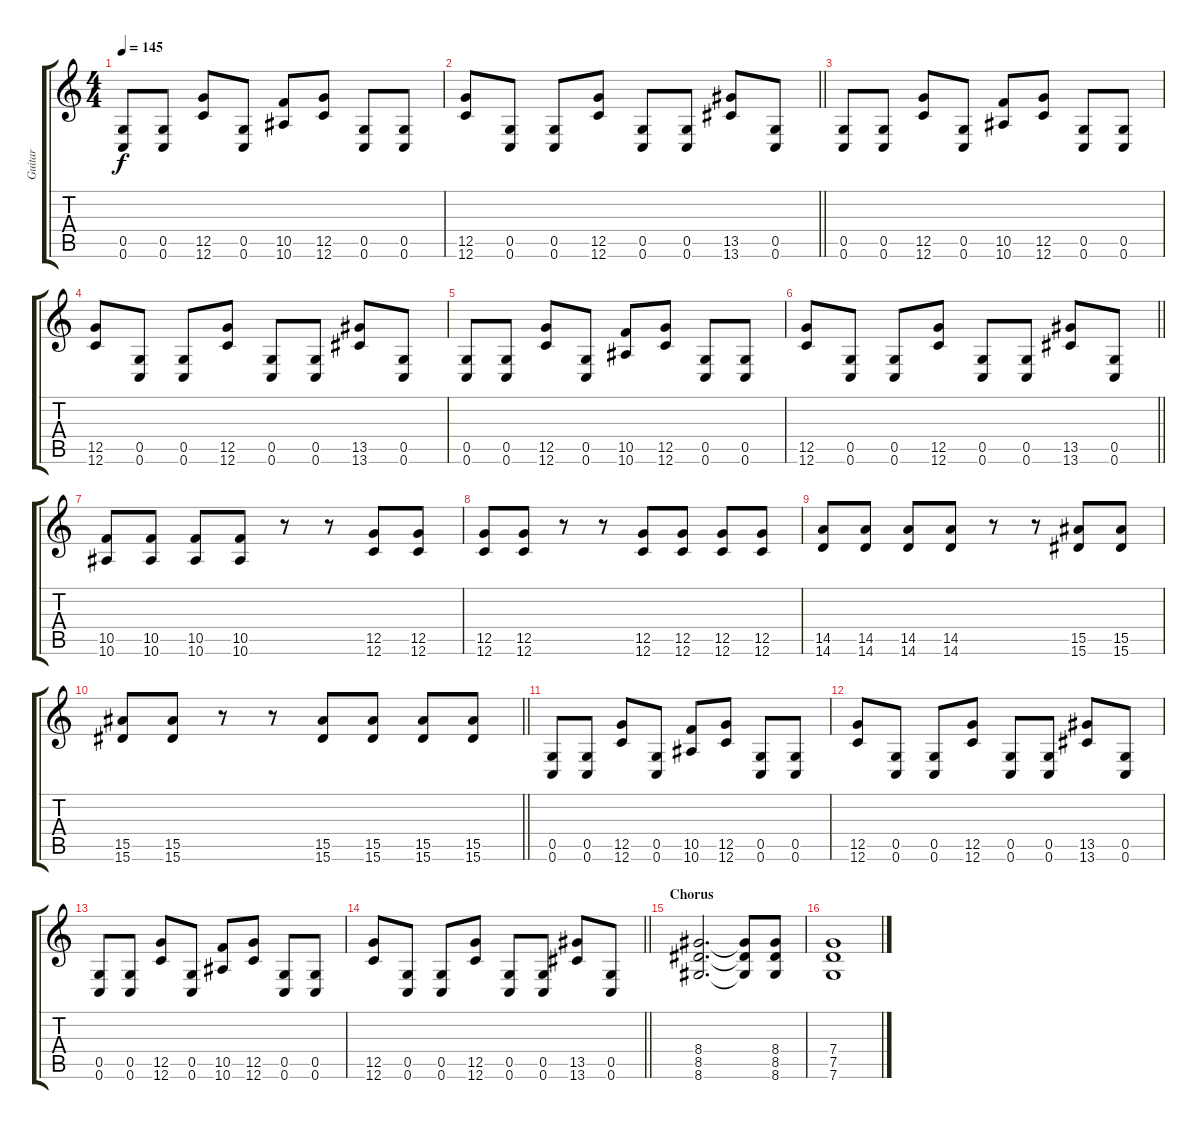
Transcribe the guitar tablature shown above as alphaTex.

\track ("Guitar" "Guitar") {instrument distortionguitar}
\staff {score tabs}
\tuning (D4 A3 F3 C3 G2 C2) {hide}
\ts (4 4)
\tempo 145
\clef g2
\ks c
(0.5 0.6).8{dy f} (0.5 0.6).8 (12.5 12.6).8 (0.5 0.6).8 (10.5 10.6).8 (12.5 12.6).8 (0.5 0.6).8 (0.5 0.6).8 |
\barLineRight lightlight
(12.5 12.6).8 (0.5 0.6).8 (0.5 0.6).8 (12.5 12.6).8 (0.5 0.6).8 (0.5 0.6).8 (13.5 13.6).8 (0.5 0.6).8 |
(0.5 0.6).8 (0.5 0.6).8 (12.5 12.6).8 (0.5 0.6).8 (10.5 10.6).8 (12.5 12.6).8 (0.5 0.6).8 (0.5 0.6).8 |
(12.5 12.6).8 (0.5 0.6).8 (0.5 0.6).8 (12.5 12.6).8 (0.5 0.6).8 (0.5 0.6).8 (13.5 13.6).8 (0.5 0.6).8 |
(0.5 0.6).8 (0.5 0.6).8 (12.5 12.6).8 (0.5 0.6).8 (10.5 10.6).8 (12.5 12.6).8 (0.5 0.6).8 (0.5 0.6).8 |
\barLineRight lightlight
(12.5 12.6).8 (0.5 0.6).8 (0.5 0.6).8 (12.5 12.6).8 (0.5 0.6).8 (0.5 0.6).8 (13.5 13.6).8 (0.5 0.6).8 |
(10.5 10.6).8 (10.5 10.6).8 (10.5 10.6).8 (10.5 10.6).8 r.8 r.8 (12.5 12.6).8 (12.5 12.6).8 |
(12.5 12.6).8 (12.5 12.6).8 r.8 r.8 (12.5 12.6).8 (12.5 12.6).8 (12.5 12.6).8 (12.5 12.6).8 |
(14.5 14.6).8 (14.5 14.6).8 (14.5 14.6).8 (14.5 14.6).8 r.8 r.8 (15.5 15.6).8 (15.5 15.6).8 |
\barLineRight lightlight
(15.5 15.6).8 (15.5 15.6).8 r.8 r.8 (15.5 15.6).8 (15.5 15.6).8 (15.5 15.6).8 (15.5 15.6).8 |
(0.5 0.6).8 (0.5 0.6).8 (12.5 12.6).8 (0.5 0.6).8 (10.5 10.6).8 (12.5 12.6).8 (0.5 0.6).8 (0.5 0.6).8 |
(12.5 12.6).8 (0.5 0.6).8 (0.5 0.6).8 (12.5 12.6).8 (0.5 0.6).8 (0.5 0.6).8 (13.5 13.6).8 (0.5 0.6).8 |
(0.5 0.6).8 (0.5 0.6).8 (12.5 12.6).8 (0.5 0.6).8 (10.5 10.6).8 (12.5 12.6).8 (0.5 0.6).8 (0.5 0.6).8 |
\barLineRight lightlight
(12.5 12.6).8 (0.5 0.6).8 (0.5 0.6).8 (12.5 12.6).8 (0.5 0.6).8 (0.5 0.6).8 (13.5 13.6).8 (0.5 0.6).8 |
\section ("" "Chorus")
(8.4 8.5 8.6).2{d} (8.4{t} 8.5{t} 8.6{t}).8 (8.4 8.5 8.6).8 |
(7.4 7.5 7.6).1
